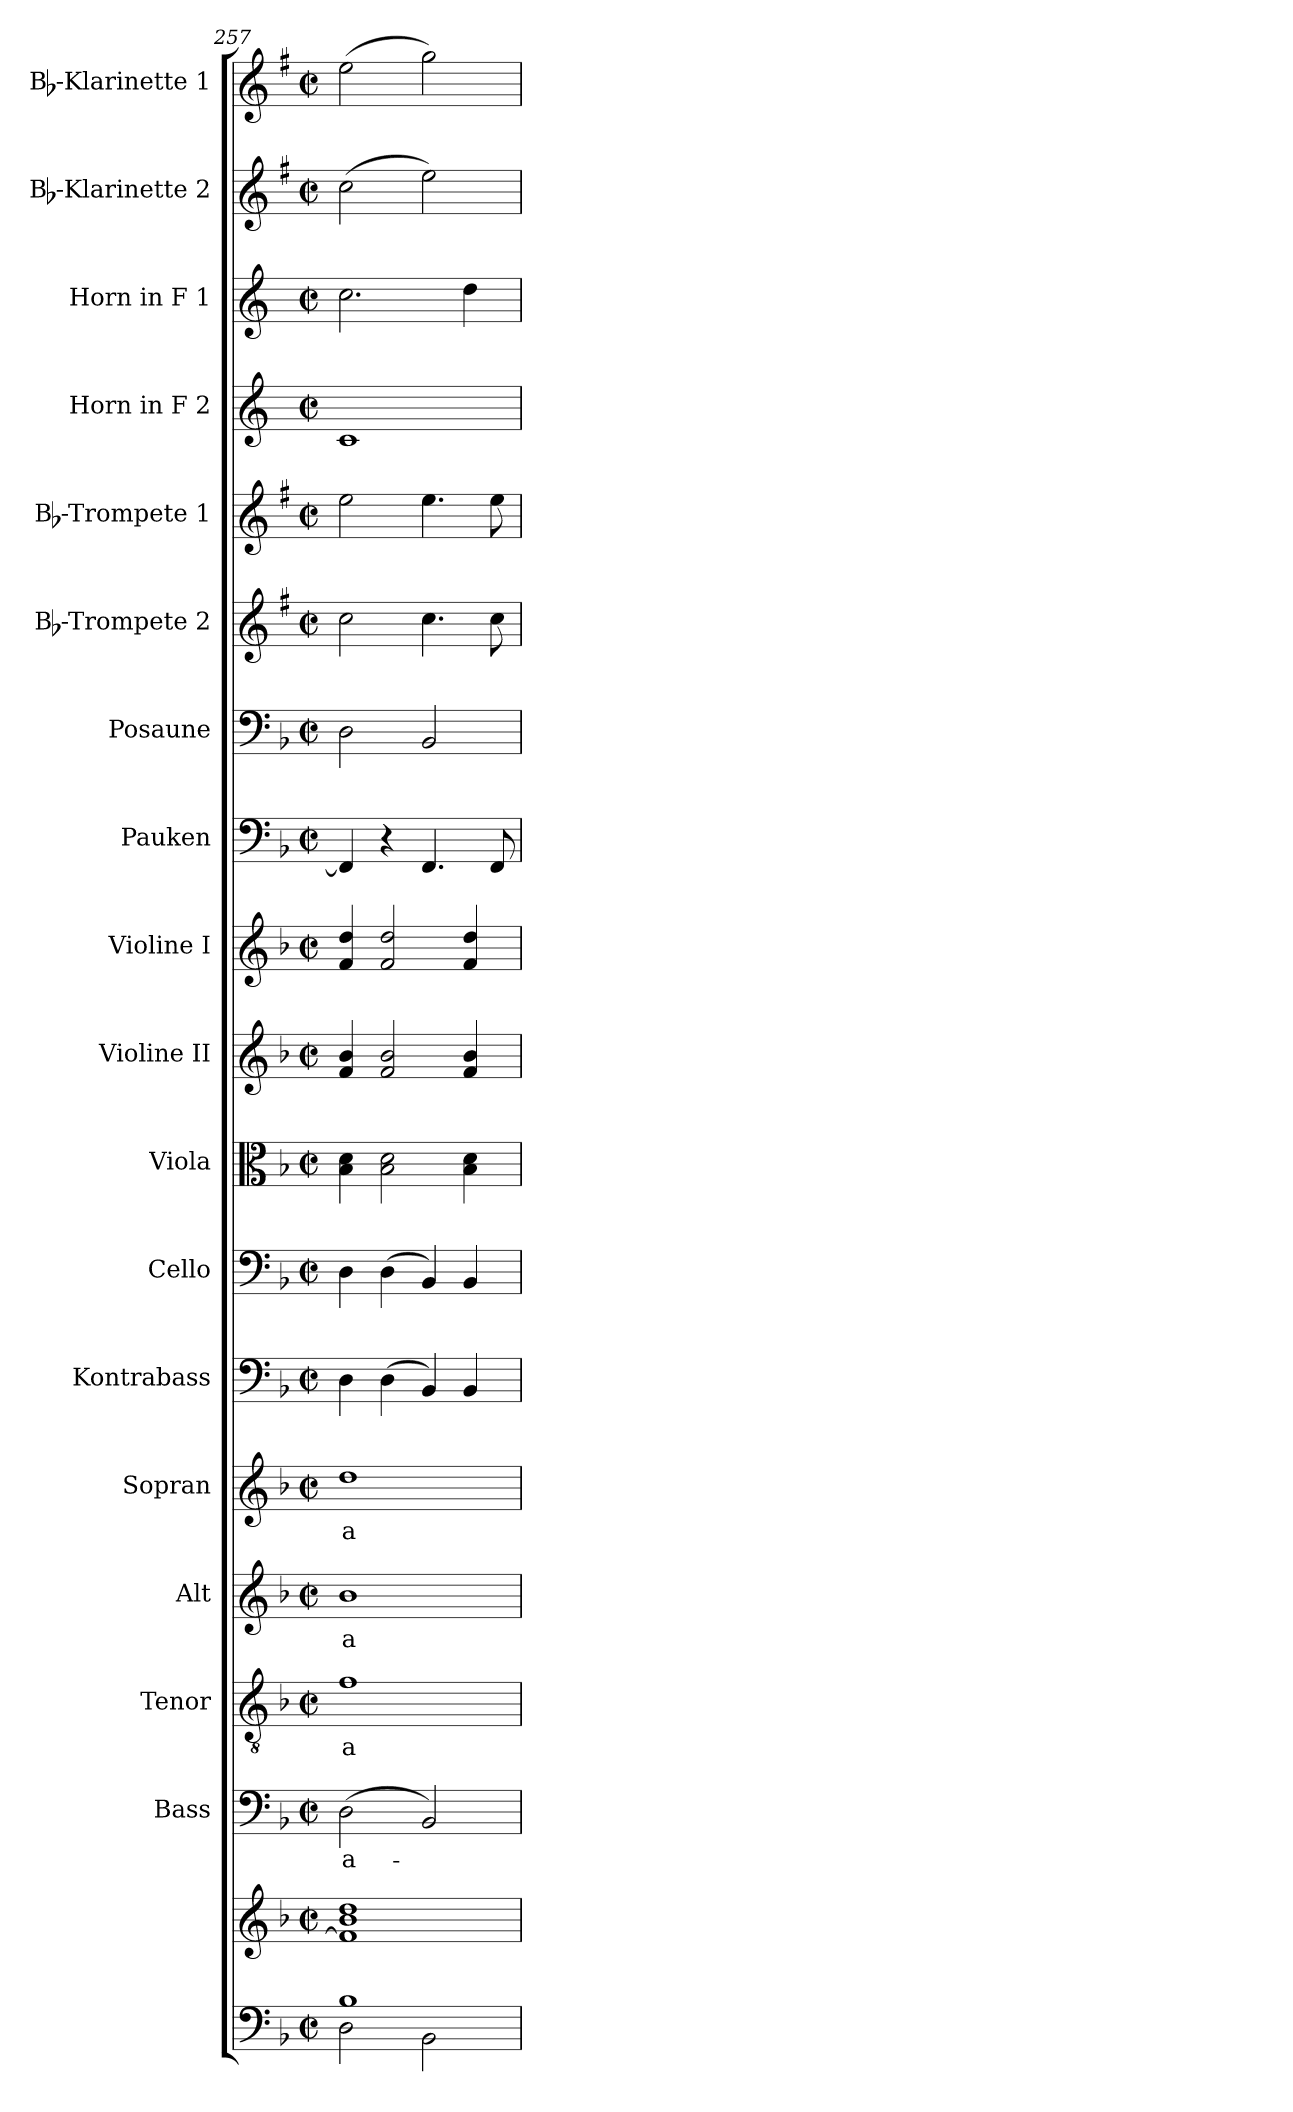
**kern	**kern	**kern	**text	**kern	**text	**kern	**text	**kern	**text	**kern	**kern	**kern	**kern	**kern	**kern	**kern	**kern	**kern	**kern	**kern	**kern	**kern
*part18	*part18	*part17	*part17	*part16	*part16	*part15	*part15	*part14	*part14	*part13	*part12	*part11	*part10	*part9	*part8	*part7	*part6	*part5	*part4	*part3	*part2	*part1
*staff19	*staff18	*staff17	*staff17	*staff16	*staff16	*staff15	*staff15	*staff14	*staff14	*staff13	*staff12	*staff11	*staff10	*staff9	*staff8	*staff7	*staff6	*staff5	*staff4	*staff3	*staff2	*staff1
*	*	*I"Bass	*	*I"Tenor	*	*I"Alt	*	*I"Sopran	*	*I"Kontrabass	*I"Cello	*I"Viola	*I"Violine II	*I"Violine I	*I"Pauken	*I"Posaune	*I"Bb-Trompete 2	*I"Bb-Trompete 1	*I"Horn in F 2	*I"Horn in F 1	*I"Bb-Klarinette 2	*I"Bb-Klarinette 1
*	*	*I'B.	*	*I'T.	*	*I'A.	*	*I'S.	*	*I'Kb.	*	*I'Vla.	*I'Vl. II	*I'Vl. I	*I'Pk.	*I'Pos.	*I'Bb Trp. 2	*I'Bb Trp. 1	*	*	*I'Bb Kl. 2	*I'Bb Kl. 1
*clefF4	*clefG2	*clefF4	*	*clefGv2	*	*clefG2	*	*clefG2	*	*clefF4	*clefF4	*clefC3	*clefG2	*clefG2	*clefF4	*clefF4	*clefG2	*clefG2	*clefG2	*clefG2	*clefG2	*clefG2
*	*	*	*	*	*	*	*	*	*	*ITrd7c12	*	*	*	*	*	*	*ITrd1c2	*ITrd1c2	*ITrd4c7	*ITrd4c7	*ITrd1c2	*ITrd1c2
*k[b-]	*k[b-]	*k[b-]	*	*k[b-]	*	*k[b-]	*	*k[b-]	*	*k[b-]	*k[b-]	*k[b-]	*k[b-]	*k[b-]	*k[b-]	*k[b-]	*k[b-]	*k[b-]	*k[b-]	*k[b-]	*k[b-]	*k[b-]
*F:	*F:	*F:	*	*F:	*	*F:	*	*F:	*	*F:	*F:	*F:	*F:	*F:	*F:	*F:	*F:	*F:	*F:	*F:	*F:	*F:
*M2/2	*M2/2	*M2/2	*	*M2/2	*	*M2/2	*	*M2/2	*	*M2/2	*M2/2	*M2/2	*M2/2	*M2/2	*M2/2	*M2/2	*M2/2	*M2/2	*M2/2	*M2/2	*M2/2	*M2/2
*met(c|)	*met(c|)	*met(c|)	*	*met(c|)	*	*met(c|)	*	*met(c|)	*	*met(c|)	*met(c|)	*met(c|)	*met(c|)	*met(c|)	*met(c|)	*met(c|)	*met(c|)	*met(c|)	*met(c|)	*met(c|)	*met(c|)	*met(c|)
=257	=257	=257	=257	=257	=257	=257	=257	=257	=257	=257	=257	=257	=257	=257	=257	=257	=257	=257	=257	=257	=257	=257
*^	*^	*	*	*	*	*	*	*	*	*	*	*	*	*	*	*	*	*	*	*	*	*
!	!	!	!	!	!LO:LY:b	!	!LO:LY:b	!	!LO:LY:b	!	!LO:LY:b	!	!	!	!	!	!	!	!	!	!	!	!	!
1B-	2D\	1dd	1f] 1b-	(>2D\	a-	1f	a-	1b-	a-	1dd	a-	4DD\	4D\	4B-\ 4d\	4f/ 4b-/	4f/ 4dd/	4FF/]	2D\	2b-\	2dd\	1F	2.f\	(>2b-\	(>2dd\
.	.	.	.	.	.	.	.	.	.	.	.	(>4DD\	(>4D\	2B-\ 2d\	2f/ 2b-/	2f/ 2dd/	4r	.	.	.	.	.	.	.
.	2BB-\	.	.	2BB-/)	.	.	.	.	.	.	.	4BBB-/)	4BB-/)	.	.	.	4.FF/	2BB-/	4.b-\	4.dd\	.	.	2dd\)	2ff\)
.	.	.	.	.	.	.	.	.	.	.	.	4BBB-/	4BB-/	4B-\ 4d\	4f/ 4b-/	4f/ 4dd/	.	.	.	.	.	4g\	.	.
.	.	.	.	.	.	.	.	.	.	.	.	.	.	.	.	.	8FF/	.	8b-\	8dd\	.	.	.	.
*v	*v	*	*	*	*	*	*	*	*	*	*	*	*	*	*	*	*	*	*	*	*	*	*	*
*	*v	*v	*	*	*	*	*	*	*	*	*	*	*	*	*	*	*	*	*	*	*	*	*
=	=	=	=	=	=	=	=	=	=	=	=	=	=	=	=	=	=	=	=	=	=	=
*-	*-	*-	*-	*-	*-	*-	*-	*-	*-	*-	*-	*-	*-	*-	*-	*-	*-	*-	*-	*-	*-	*-
